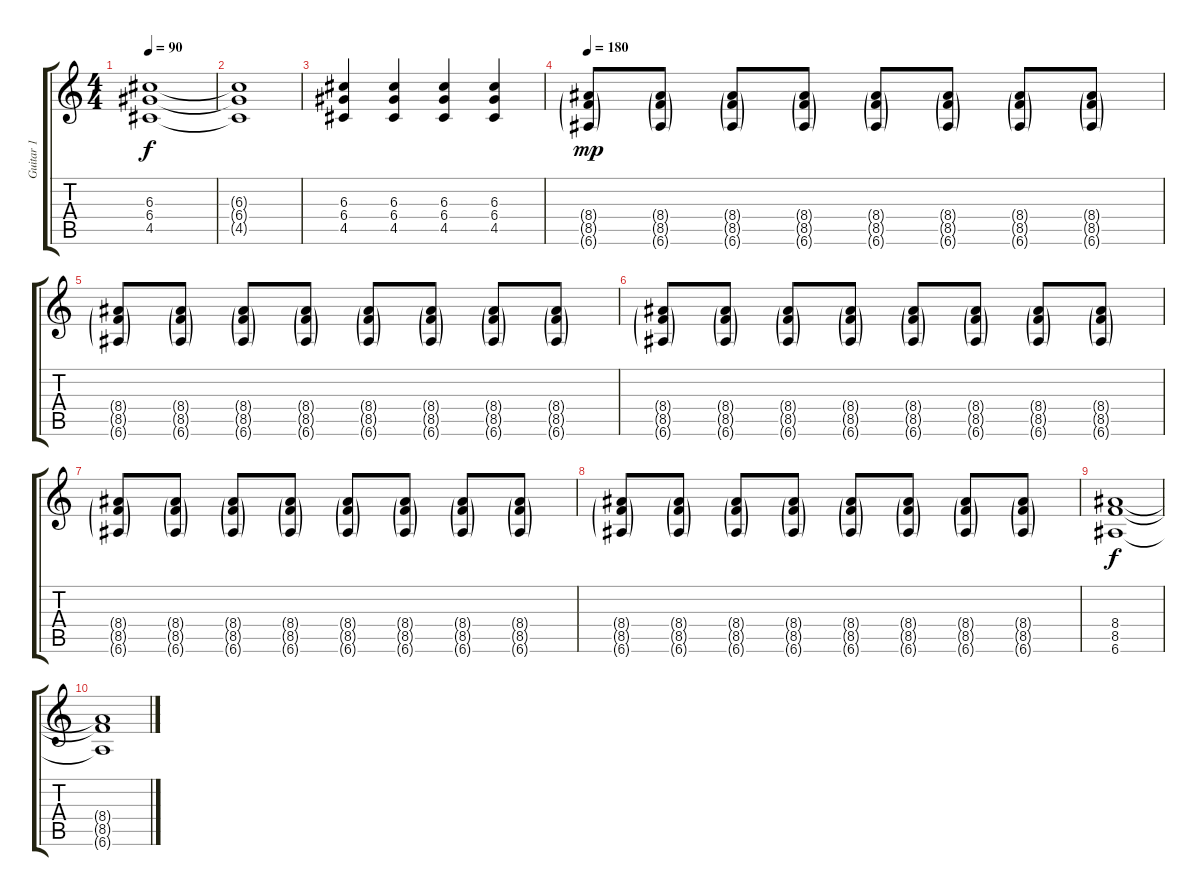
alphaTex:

\track ("Guitar 1" "Guitar 1") {instrument distortionguitar}
\staff {score tabs}
\tuning (E4 B3 G3 D3 A2 E2) {hide}
\ts (4 4)
\tempo 90
\clef g2
\ks c
(6.3{t} 6.4{t} 4.5{t}).1{dy f} |
(6.3{t} 6.4{t} 4.5{t}).1 |
(6.3 6.4 4.5).4 (6.3 6.4 4.5).4 (6.3 6.4 4.5).4 (6.3 6.4 4.5).4 |
\tempo 180
(8.4{g} 8.5{g} 6.6{g}).8{dy mp} (8.4{g} 8.5{g} 6.6{g}).8 (8.4{g} 8.5{g} 6.6{g}).8 (8.4{g} 8.5{g} 6.6{g}).8 (8.4{g} 8.5{g} 6.6{g}).8 (8.4{g} 8.5{g} 6.6{g}).8 (8.4{g} 8.5{g} 6.6{g}).8 (8.4{g} 8.5{g} 6.6{g}).8 |
(8.4{g} 8.5{g} 6.6{g}).8 (8.4{g} 8.5{g} 6.6{g}).8 (8.4{g} 8.5{g} 6.6{g}).8 (8.4{g} 8.5{g} 6.6{g}).8 (8.4{g} 8.5{g} 6.6{g}).8 (8.4{g} 8.5{g} 6.6{g}).8 (8.4{g} 8.5{g} 6.6{g}).8 (8.4{g} 8.5{g} 6.6{g}).8 |
(8.4{g} 8.5{g} 6.6{g}).8 (8.4{g} 8.5{g} 6.6{g}).8 (8.4{g} 8.5{g} 6.6{g}).8 (8.4{g} 8.5{g} 6.6{g}).8 (8.4{g} 8.5{g} 6.6{g}).8 (8.4{g} 8.5{g} 6.6{g}).8 (8.4{g} 8.5{g} 6.6{g}).8 (8.4{g} 8.5{g} 6.6{g}).8 |
(8.4{g} 8.5{g} 6.6{g}).8 (8.4{g} 8.5{g} 6.6{g}).8 (8.4{g} 8.5{g} 6.6{g}).8 (8.4{g} 8.5{g} 6.6{g}).8 (8.4{g} 8.5{g} 6.6{g}).8 (8.4{g} 8.5{g} 6.6{g}).8 (8.4{g} 8.5{g} 6.6{g}).8 (8.4{g} 8.5{g} 6.6{g}).8 |
(8.4{g} 8.5{g} 6.6{g}).8 (8.4{g} 8.5{g} 6.6{g}).8 (8.4{g} 8.5{g} 6.6{g}).8 (8.4{g} 8.5{g} 6.6{g}).8 (8.4{g} 8.5{g} 6.6{g}).8 (8.4{g} 8.5{g} 6.6{g}).8 (8.4{g} 8.5{g} 6.6{g}).8 (8.4{g} 8.5{g} 6.6{g}).8 |
(8.4 8.5 6.6).1{dy f} |
(8.4{t} 8.5{t} 6.6{t}).1
